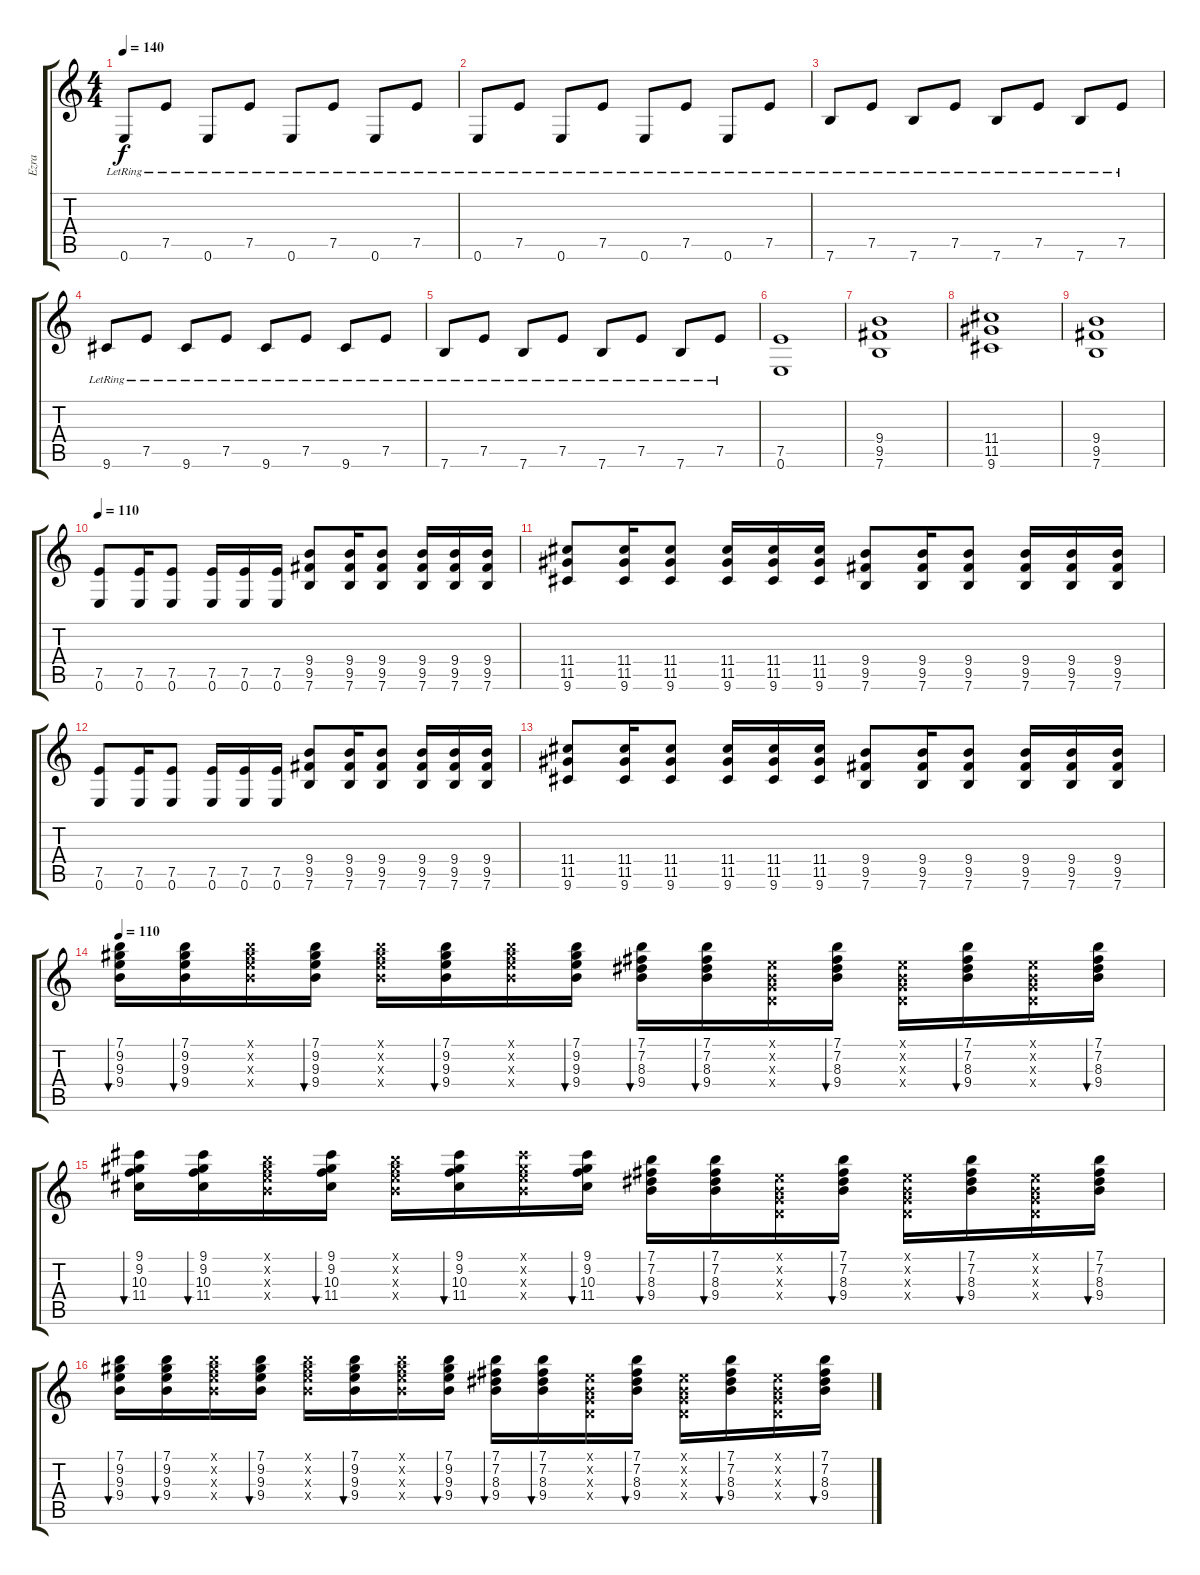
\track ("Ezra " "Ezra ") {instrument distortionguitar}
\staff {score tabs}
\tuning (E4 B3 G3 D3 A2 E2) {hide}
\ts (4 4)
\tempo 140
\clef g2
\ks c
0.6{lr}.8{dy f instrument distortionguitar} 7.5{lr}.8 0.6{lr}.8 7.5{lr}.8 0.6{lr}.8 7.5{lr}.8 0.6{lr}.8 7.5{lr}.8 |
0.6{lr}.8 7.5{lr}.8 0.6{lr}.8 7.5{lr}.8 0.6{lr}.8 7.5{lr}.8 0.6{lr}.8 7.5{lr}.8 |
7.6{lr}.8 7.5{lr}.8 7.6{lr}.8 7.5{lr}.8 7.6{lr}.8 7.5{lr}.8 7.6{lr}.8 7.5{lr}.8 |
9.6{lr}.8 7.5{lr}.8 9.6{lr}.8 7.5{lr}.8 9.6{lr}.8 7.5{lr}.8 9.6{lr}.8 7.5{lr}.8 |
7.6{lr}.8 7.5{lr}.8 7.6{lr}.8 7.5{lr}.8 7.6{lr}.8 7.5{lr}.8 7.6{lr}.8 7.5{lr}.8 |
(7.5 0.6).1 |
(9.4 9.5 7.6).1 |
(11.4 11.5 9.6).1 |
(9.4 9.5 7.6).1 |
\tempo 110
(7.5 0.6).8 (7.5 0.6).16 (7.5 0.6).8 (7.5 0.6).16 (7.5 0.6).16 (7.5 0.6).16 (9.4 9.5 7.6).8 (9.4 9.5 7.6).16 (9.4 9.5 7.6).8 (9.4 9.5 7.6).16 (9.4 9.5 7.6).16 (9.4 9.5 7.6).16 |
(11.4 11.5 9.6).8 (11.4 11.5 9.6).16 (11.4 11.5 9.6).8 (11.4 11.5 9.6).16 (11.4 11.5 9.6).16 (11.4 11.5 9.6).16 (9.4 9.5 7.6).8 (9.4 9.5 7.6).16 (9.4 9.5 7.6).8 (9.4 9.5 7.6).16 (9.4 9.5 7.6).16 (9.4 9.5 7.6).16 |
(7.5 0.6).8 (7.5 0.6).16 (7.5 0.6).8 (7.5 0.6).16 (7.5 0.6).16 (7.5 0.6).16 (9.4 9.5 7.6).8 (9.4 9.5 7.6).16 (9.4 9.5 7.6).8 (9.4 9.5 7.6).16 (9.4 9.5 7.6).16 (9.4 9.5 7.6).16 |
(11.4 11.5 9.6).8 (11.4 11.5 9.6).16 (11.4 11.5 9.6).8 (11.4 11.5 9.6).16 (11.4 11.5 9.6).16 (11.4 11.5 9.6).16 (9.4 9.5 7.6).8 (9.4 9.5 7.6).16 (9.4 9.5 7.6).8 (9.4 9.5 7.6).16 (9.4 9.5 7.6).16 (9.4 9.5 7.6).16 |
\tempo 110
(7.1 9.2 9.3 9.4).16{bu 60 volume 10 instrument electricguitarclean} (7.1 9.2 9.3 9.4).16{bu 60} (7.1{x} 9.2{x} 9.3{x} 9.4{x}).16 (7.1 9.2 9.3 9.4).16{bu 60} (7.1{x} 9.2{x} 9.3{x} 9.4{x}).16 (7.1 9.2 9.3 9.4).16{bu 60} (7.1{x} 9.2{x} 9.3{x} 9.4{x}).16 (7.1 9.2 9.3 9.4).16{bu 60} (7.1 7.2 8.3 9.4).16{bu 60} (7.1 7.2 8.3 9.4).16{bu 60} (0.1{x} 0.2{x} 0.3{x} 0.4{x}).16 (7.1 7.2 8.3 9.4).16{bu 60} (0.1{x} 0.2{x} 0.3{x} 0.4{x}).16 (7.1 7.2 8.3 9.4).16{bu 60} (0.1{x} 0.2{x} 0.3{x} 0.4{x}).16 (7.1 7.2 8.3 9.4).16{bu 60} |
(9.1 9.2 10.3 11.4).16{bu 60} (9.1 9.2 10.3 11.4).16{bu 60} (7.1{x} 9.2{x} 9.3{x} 9.4{x}).16 (9.1 9.2 10.3 11.4).16{bu 60} (7.1{x} 9.2{x} 9.3{x} 9.4{x}).16 (9.1 9.2 10.3 11.4).16{bu 60} (9.1{x} 9.2{x} 9.3{x} 9.4{x}).16 (9.1 9.2 10.3 11.4).16{bu 60} (7.1 7.2 8.3 9.4).16{bu 60} (7.1 7.2 8.3 9.4).16{bu 60} (0.1{x} 0.2{x} 0.3{x} 0.4{x}).16 (7.1 7.2 8.3 9.4).16{bu 60} (0.1{x} 0.2{x} 0.3{x} 0.4{x}).16 (7.1 7.2 8.3 9.4).16{bu 60} (0.1{x} 0.2{x} 0.3{x} 0.4{x}).16 (7.1 7.2 8.3 9.4).16{bu 60} |
(7.1 9.2 9.3 9.4).16{bu 60} (7.1 9.2 9.3 9.4).16{bu 60} (7.1{x} 9.2{x} 9.3{x} 9.4{x}).16 (7.1 9.2 9.3 9.4).16{bu 60} (7.1{x} 9.2{x} 9.3{x} 9.4{x}).16 (7.1 9.2 9.3 9.4).16{bu 60} (7.1{x} 9.2{x} 9.3{x} 9.4{x}).16 (7.1 9.2 9.3 9.4).16{bu 60} (7.1 7.2 8.3 9.4).16{bu 60} (7.1 7.2 8.3 9.4).16{bu 60} (0.1{x} 0.2{x} 0.3{x} 0.4{x}).16 (7.1 7.2 8.3 9.4).16{bu 60} (0.1{x} 0.2{x} 0.3{x} 0.4{x}).16 (7.1 7.2 8.3 9.4).16{bu 60} (0.1{x} 0.2{x} 0.3{x} 0.4{x}).16 (7.1 7.2 8.3 9.4).16{bu 60}
